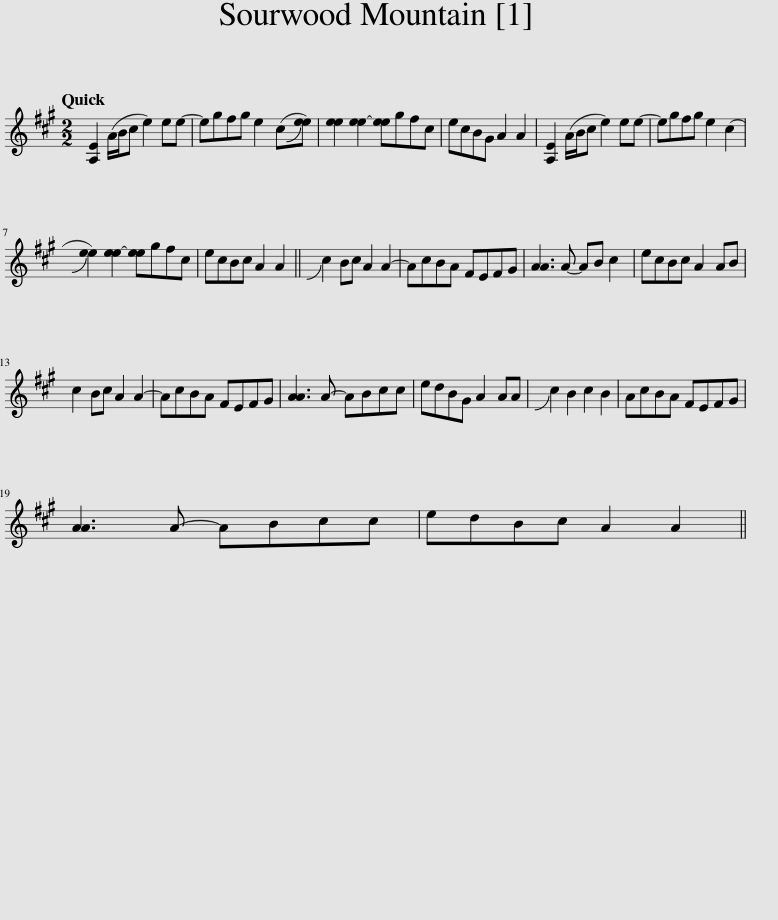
X:1
L:1/8
Q:1/4=120
M:2/2
I:linebreak $
K:A
V:1 treble
V:1
 [A,E]2 (A/B/c e2) ee- | egfg e2 (c!slide![ee]) | [ee]2 [ee-]2 [ee]gfc | ecBG A2 A2 | [A,E]2 (A/B/c e2) ee- | %5
 egfg e2 (c2 |$ !slide![ee]2) [ee-]2 [ee]gfc | ecBc A2 A2 || !slide!c2 Bc A2 A2- | AcBA FEFG | %10
 [AA]3 A- AB c2 | ecBc A2 AB |$ c2 Bc A2 A2- | AcBA FEFG | [AA]3 A- ABcc | %15
 edBG A2 AA | !slide!c2 B2 c2 B2 | AcBA FEFG |$ [AA]3 A- ABcc | edBc A2 A2 || %20
